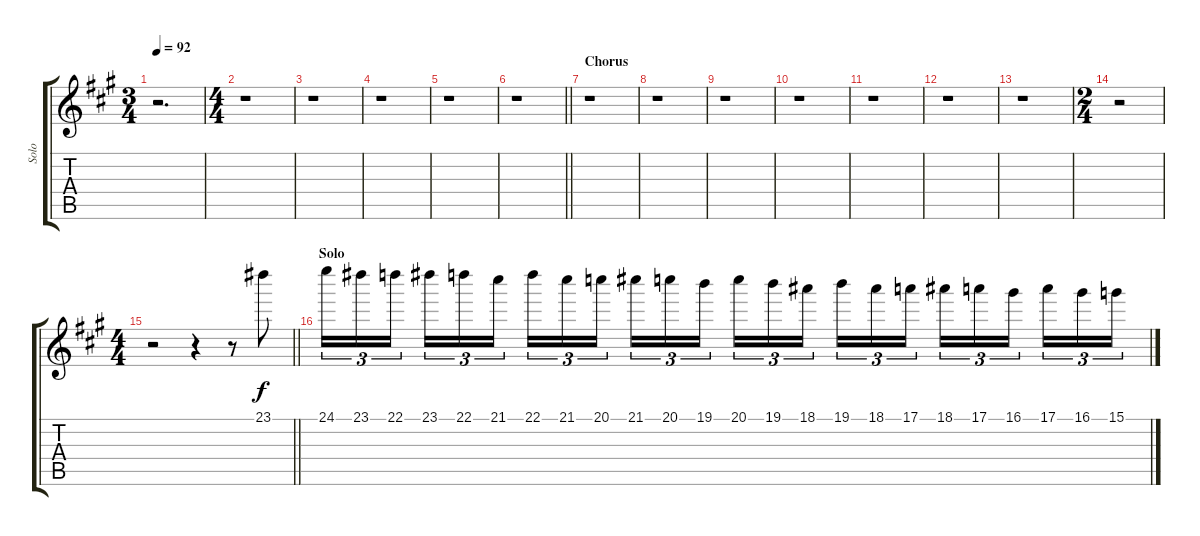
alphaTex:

\track ("Solo" "Solo") {instrument overdrivenguitar}
\staff {score tabs}
\tuning (E4 B3 G3 D3 A2 E2) {hide}
\ts (3 4)
\tempo 92
\clef g2
\ks f#minor
r.2{d dy f} |
\ts (4 4)
r.1 |
r.1 |
r.1 |
r.1 |
\barLineRight lightlight
r.1 |
\section ("" "Chorus")
r.1 |
r.1 |
r.1 |
r.1 |
r.1 |
r.1 |
r.1 |
\ts (2 4)
r.2 |
\ts (4 4)
\barLineRight lightlight
r.2 r.4 r.8 23.1.8{balance 16} |
\section ("" "Solo")
24.1.16{tu (3 2)} 23.1.16{tu (3 2)} 22.1.16{tu (3 2) beam splitsecondary} 23.1.16{tu (3 2)} 22.1.16{tu (3 2)} 21.1.16{tu (3 2)} 22.1.16{tu (3 2) balance 15} 21.1.16{tu (3 2)} 20.1.16{tu (3 2) beam splitsecondary} 21.1.16{tu (3 2)} 20.1.16{tu (3 2)} 19.1.16{tu (3 2)} 20.1.16{tu (3 2) balance 14} 19.1.16{tu (3 2)} 18.1.16{tu (3 2) beam splitsecondary} 19.1.16{tu (3 2)} 18.1.16{tu (3 2)} 17.1.16{tu (3 2)} 18.1.16{tu (3 2) balance 13} 17.1.16{tu (3 2)} 16.1.16{tu (3 2) beam splitsecondary} 17.1.16{tu (3 2)} 16.1.16{tu (3 2)} 15.1.16{tu (3 2)}
